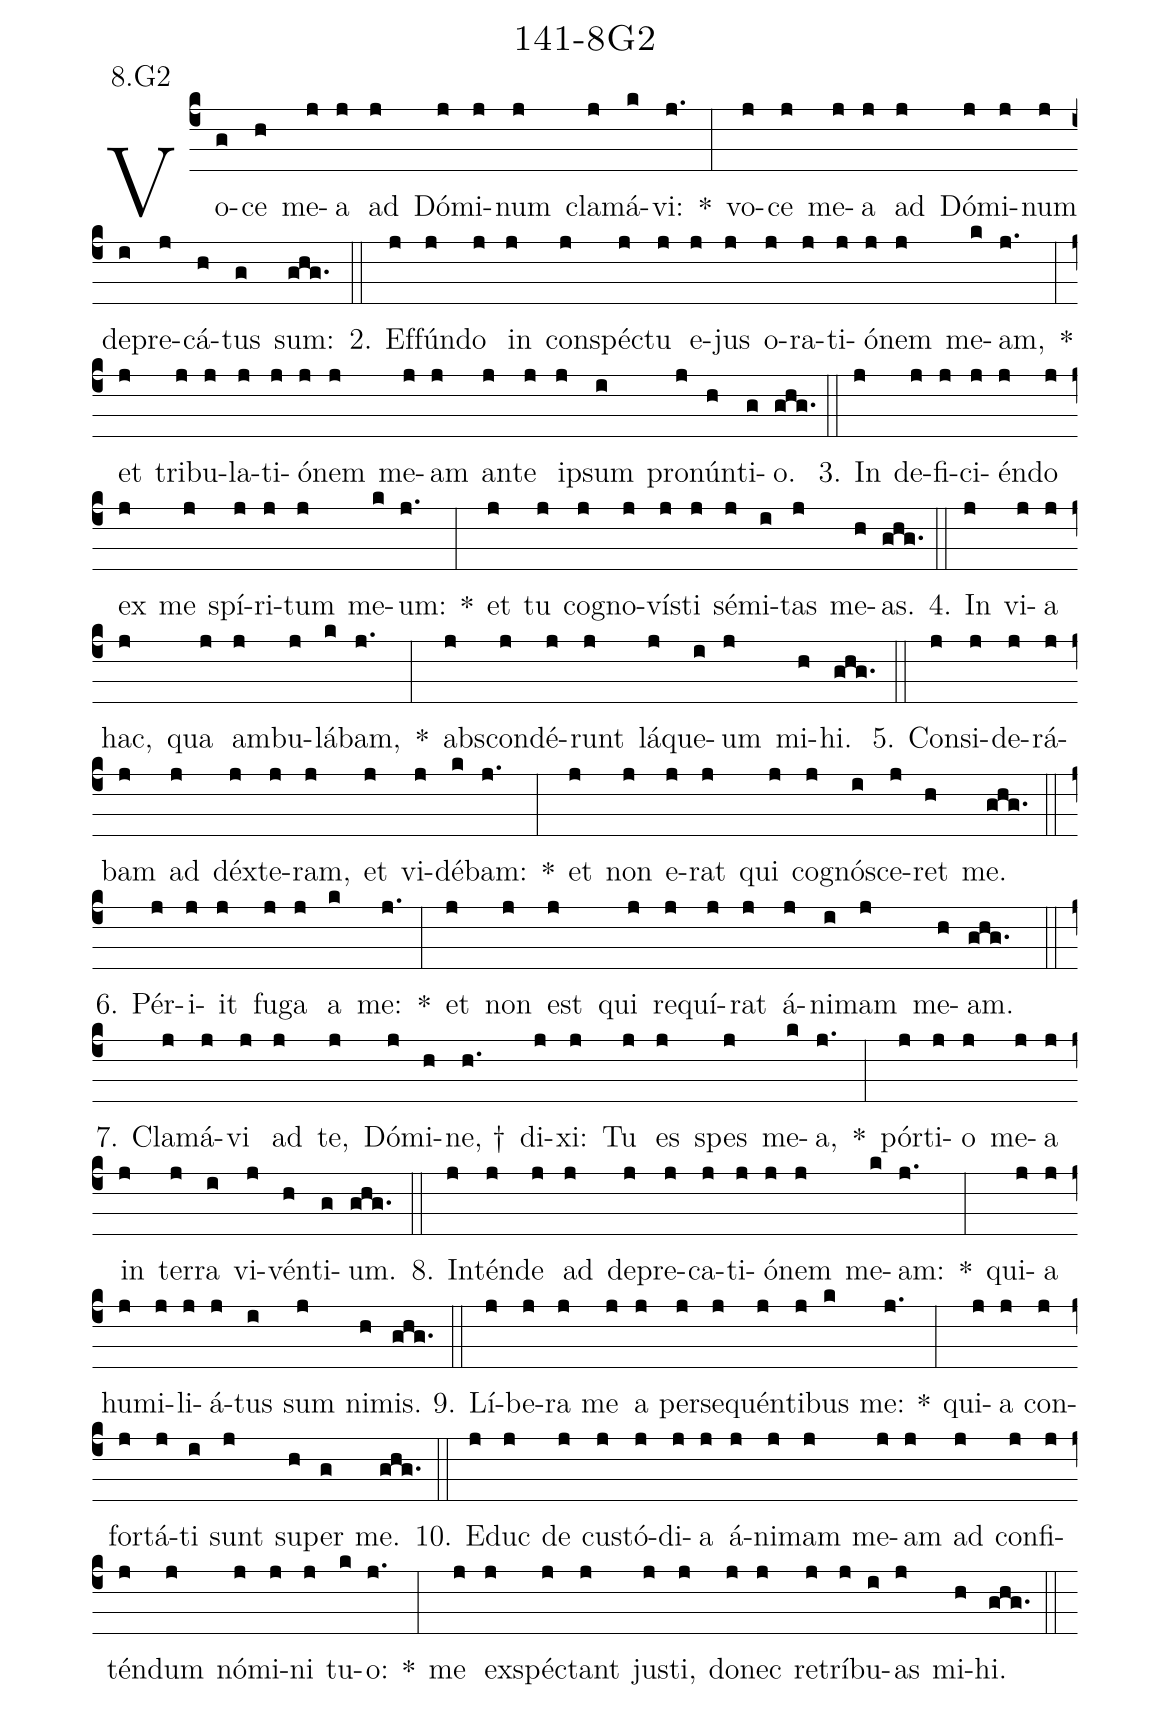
name: 141-8G2;
annotation: 8.G2;
%%
(c4)Vo(g)ce(h) me(j)a(j) ad(j) Dó(j)mi(j)num(j) cla(j)má(k)vi:(j.) *(:) vo(j)ce(j) me(j)a(j) ad(j) Dó(j)mi(j)num(j) de(i)pre(j)cá(h)tus(g) sum:(ghg.) (::)
2. Ef(j)fún(j)do(j) in(j) con(j)spéc(j)tu(j) e(j)jus(j) o(j)ra(j)ti(j)ó(j)nem(j) me(k)am,(j.) *(:) et(j) tri(j)bu(j)la(j)ti(j)ó(j)nem(j) me(j)am(j) an(j)te(j) ip(j)sum(i) pro(j)nún(h)ti(g)o.(ghg.) (::)
3. In(j) de(j)fi(j)ci(j)én(j)do(j) ex(j) me(j) spí(j)ri(j)tum(j) me(k)um:(j.) *(:) et(j) tu(j) co(j)gno(j)vís(j)ti(j) sé(j)mi(i)tas(j) me(h)as.(ghg.) (::)
4. In(j) vi(j)a(j) hac,(j) qua(j) am(j)bu(j)lá(k)bam,(j.) *(:) abs(j)con(j)dé(j)runt(j) lá(j)que(i)um(j) mi(h)hi.(ghg.) (::)
5. Con(j)si(j)de(j)rá(j)bam(j) ad(j) déx(j)te(j)ram,(j) et(j) vi(j)dé(k)bam:(j.) *(:) et(j) non(j) e(j)rat(j) qui(j) co(j)gnó(i)sce(j)ret(h) me.(ghg.) (::)
6. Pér(j)i(j)it(j) fu(j)ga(j) a(k) me:(j.) *(:) et(j) non(j) est(j) qui(j) re(j)quí(j)rat(j) á(j)ni(i)mam(j) me(h)am.(ghg.) (::)
7. Cla(j)má(j)vi(j) ad(j) te,(j) Dó(j)mi(h)ne, †(h.) di(j)xi:(j) Tu(j) es(j) spes(j) me(k)a,(j.) *(:) pór(j)ti(j)o(j) me(j)a(j) in(j) ter(j)ra(i) vi(j)vén(h)ti(g)um.(ghg.) (::)
8. In(j)tén(j)de(j) ad(j) de(j)pre(j)ca(j)ti(j)ó(j)nem(j) me(k)am:(j.) *(:) qui(j)a(j) hu(j)mi(j)li(j)á(j)tus(i) sum(j) ni(h)mis.(ghg.) (::)
9. Lí(j)be(j)ra(j) me(j) a(j) per(j)se(j)quén(j)ti(j)bus(k) me:(j.) *(:) qui(j)a(j) con(j)for(j)tá(j)ti(i) sunt(j) su(h)per(g) me.(ghg.) (::)
10. E(j)duc(j) de(j) cus(j)tó(j)di(j)a(j) á(j)ni(j)mam(j) me(j)am(j) ad(j) con(j)fi(j)tén(j)dum(j) nó(j)mi(j)ni(j) tu(k)o:(j.) *(:) me(j) ex(j)spéc(j)tant(j) jus(j)ti,(j) do(j)nec(j) re(j)trí(j)bu(i)as(j) mi(h)hi.(ghg.) (::)
